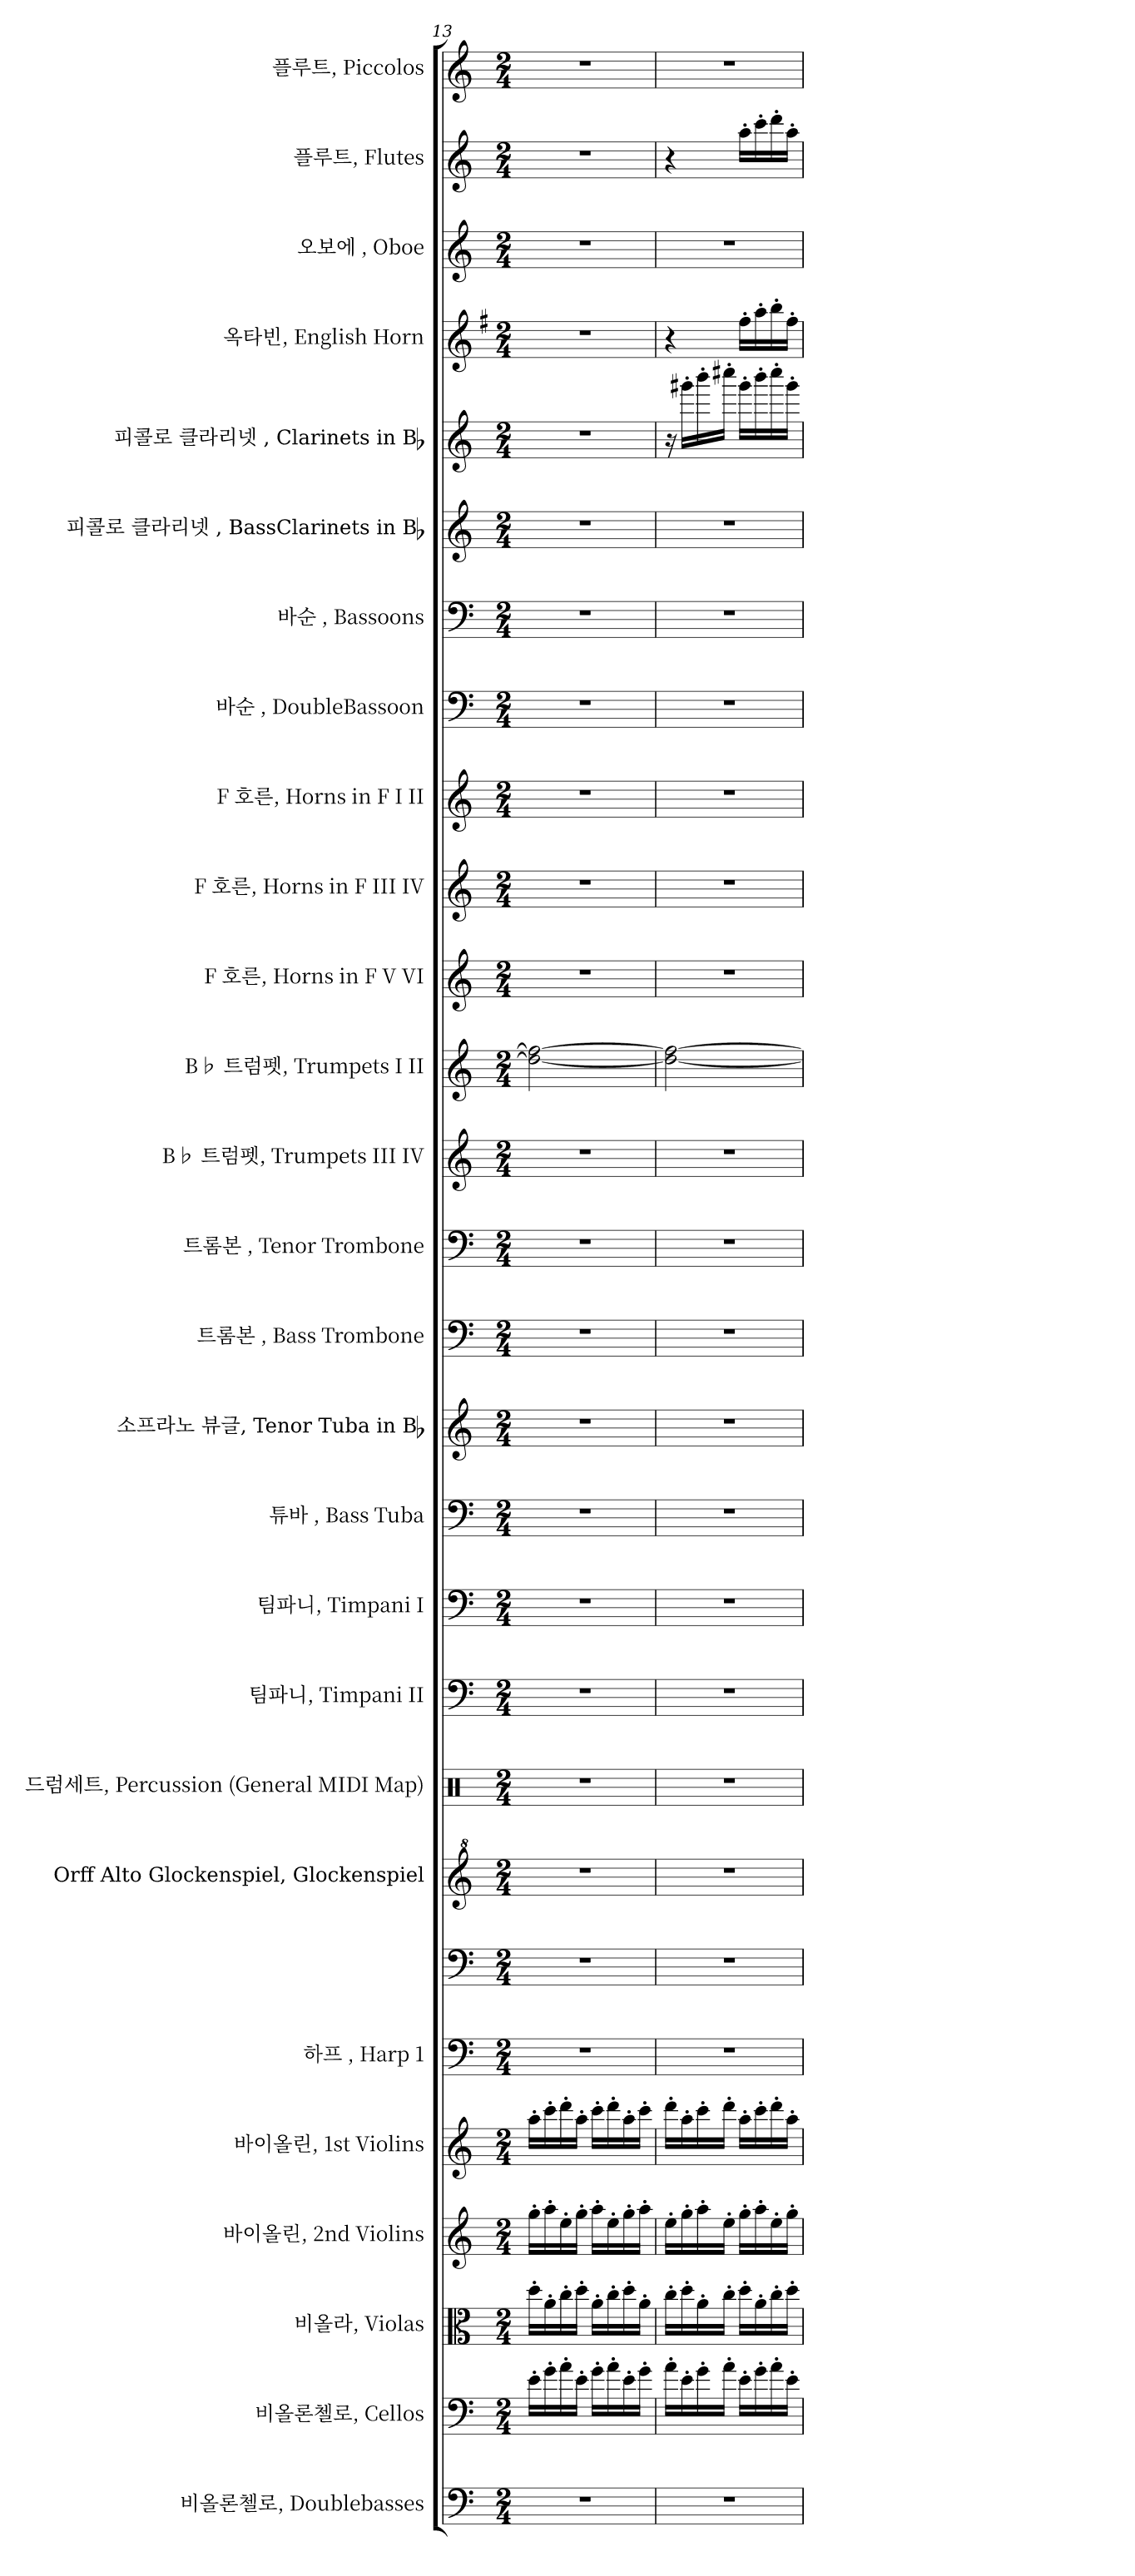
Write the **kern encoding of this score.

**kern	**kern	**kern	**kern	**kern	**kern	**kern	**kern	**kern	**kern	**kern	**kern	**kern	**kern	**kern	**kern	**kern	**kern	**kern	**kern	**kern	**kern	**kern	**kern	**kern	**kern	**kern	**kern
*part27	*part26	*part25	*part24	*part23	*part22	*part22	*part21	*part20	*part19	*part18	*part17	*part16	*part15	*part14	*part13	*part12	*part11	*part10	*part9	*part8	*part7	*part6	*part5	*part4	*part3	*part2	*part1
*staff28	*staff27	*staff26	*staff25	*staff24	*staff23	*staff22	*staff21	*staff20	*staff19	*staff18	*staff17	*staff16	*staff15	*staff14	*staff13	*staff12	*staff11	*staff10	*staff9	*staff8	*staff7	*staff6	*staff5	*staff4	*staff3	*staff2	*staff1
*I"비올론첼로, Doublebasses	*I"비올론첼로, Cellos	*I"비올라, Violas	*I"바이올린, 2nd Violins	*I"바이올린, 1st Violins	*I"하프 , Harp 1	*	*I"Orff Alto Glockenspiel, Glockenspiel	*I"드럼세트, Percussion (General MIDI Map)	*I"팀파니, Timpani II	*I"팀파니, Timpani I	*I"튜바 , Bass Tuba	*I"소프라노 뷰글, Tenor Tuba in Bb	*I"트롬본 , Bass Trombone	*I"트롬본 , Tenor Trombone	*I"B♭ 트럼펫, Trumpets III IV	*I"B♭ 트럼펫, Trumpets I II	*I"F 호른, Horns in F  V  VI	*I"F 호른, Horns in F III IV	*I"F 호른, Horns in F  I  II	*I"바순 , DoubleBassoon	*I"바순 , Bassoons	*I"피콜로 클라리넷 , BassClarinets in Bb	*I"피콜로 클라리넷 , Clarinets in Bb	*I"옥타빈, English Horn	*I"오보에 , Oboe	*I"플루트, Flutes	*I"플루트, Piccolos
*	*	*I'Vlas.	*I'Vlns.	*I'Vlns.	*I'Hrp.	*	*I'O. A. Glk.	*	*I'Timp.	*I'Timp.	*I'Tba.	*	*I'Tbn.	*I'Tbn.	*I'B♭ Tpt.	*I'B♭ Tpt.	*I'F Hn.	*I'F Hn.	*I'F Hn.	*	*I'Bsn.	*	*	*	*I'Ob.	*I'Fl.	*
*clefF4	*clefF4	*clefC3	*clefG2	*clefG2	*clefF4	*clefF4	*clefG^2	*clefX	*clefF4	*clefF4	*clefF4	*clefG2	*clefF4	*clefF4	*clefG2	*clefG2	*clefG2	*clefG2	*clefG2	*clefF4	*clefF4	*clefG2	*clefG2	*clefG2	*clefG2	*clefG2	*clefG2
*	*	*	*	*	*	*	*	*	*	*	*	*	*	*	*ITrd1c2	*ITrd1c2	*ITrd4c7	*ITrd4c7	*ITrd4c7	*	*	*ITrd-5c-8	*ITrd-5c-8	*ITrd4c7	*	*	*
*k[]	*k[]	*k[]	*k[]	*k[]	*k[]	*k[]	*k[]	*k[]	*k[]	*k[]	*k[]	*k[]	*k[]	*k[]	*k[b-e-]	*k[b-e-]	*k[b-]	*k[b-]	*k[b-]	*k[]	*k[]	*k[b-e-a-d-]	*k[b-e-a-d-]	*k[]	*k[]	*k[]	*k[]
*M2/4	*M2/4	*M2/4	*M2/4	*M2/4	*M2/4	*M2/4	*M2/4	*M2/4	*M2/4	*M2/4	*M2/4	*M2/4	*M2/4	*M2/4	*M2/4	*M2/4	*M2/4	*M2/4	*M2/4	*M2/4	*M2/4	*M2/4	*M2/4	*M2/4	*M2/4	*M2/4	*M2/4
=13	=13	=13	=13	=13	=13	=13	=13	=13	=13	=13	=13	=13	=13	=13	=13	=13	=13	=13	=13	=13	=13	=13	=13	=13	=13	=13	=13
2r	16e'\LL	16dd'\LL	16gg'\LL	16aa'\LL	2r	2r	2r	2r	2r	2r	2r	2r	2r	2r	2r	2cc\_ 2ee\_	2r	2r	2r	2r	2r	2r	2r	2r	2r	2r	2r
.	16g'\	16a'\	16aa'\	16ccc'\	.	.	.	.	.	.	.	.	.	.	.	.	.	.	.	.	.	.	.	.	.	.	.
.	16a'\	16cc'\	16ee'\	16ddd'\	.	.	.	.	.	.	.	.	.	.	.	.	.	.	.	.	.	.	.	.	.	.	.
.	16e'\JJ	16dd'\JJ	16gg'\JJ	16aa'\JJ	.	.	.	.	.	.	.	.	.	.	.	.	.	.	.	.	.	.	.	.	.	.	.
.	16g'\LL	16a'\LL	16aa'\LL	16ccc'\LL	.	.	.	.	.	.	.	.	.	.	.	.	.	.	.	.	.	.	.	.	.	.	.
.	16a'\	16cc'\	16ee'\	16ddd'\	.	.	.	.	.	.	.	.	.	.	.	.	.	.	.	.	.	.	.	.	.	.	.
.	16e'\	16dd'\	16gg'\	16aa'\	.	.	.	.	.	.	.	.	.	.	.	.	.	.	.	.	.	.	.	.	.	.	.
.	16g'\JJ	16a'\JJ	16aa'\JJ	16ccc'\JJ	.	.	.	.	.	.	.	.	.	.	.	.	.	.	.	.	.	.	.	.	.	.	.
!!LO:PB:g=z
=14	=14	=14	=14	=14	=14	=14	=14	=14	=14	=14	=14	=14	=14	=14	=14	=14	=14	=14	=14	=14	=14	=14	=14	=14	=14	=14	=14
2r	16a'\LL	16cc'\LL	16ee'\LL	16ddd'\LL	2r	2r	2r	2r	2r	2r	2r	2r	2r	2r	2r	2cc\_ 2ee\_	2r	2r	2r	2r	2r	2r	16r	4r	2r	4r	2r
.	16e'\	16dd'\	16gg'\	16aa'\	.	.	.	.	.	.	.	.	.	.	.	.	.	.	.	.	.	.	16eeeen'\LL	.	.	.	.
.	16g'\	16a'\	16aa'\	16ccc'\	.	.	.	.	.	.	.	.	.	.	.	.	.	.	.	.	.	.	16gggg'\	.	.	.	.
.	16a'\JJ	16cc'\JJ	16ee'\JJ	16ddd'\JJ	.	.	.	.	.	.	.	.	.	.	.	.	.	.	.	.	.	.	16aaaan'\JJ	.	.	.	.
.	16e'\LL	16dd'\LL	16gg'\LL	16aa'\LL	.	.	.	.	.	.	.	.	.	.	.	.	.	.	.	.	.	.	16eeee'\LL	16b'\LL	.	16aa'\LL	.
.	16g'\	16a'\	16aa'\	16ccc'\	.	.	.	.	.	.	.	.	.	.	.	.	.	.	.	.	.	.	16gggg'\	16dd'\	.	16ccc'\	.
.	16a'\	16cc'\	16ee'\	16ddd'\	.	.	.	.	.	.	.	.	.	.	.	.	.	.	.	.	.	.	16aaaa'\	16ee'\	.	16ddd'\	.
.	16e'\JJ	16dd'\JJ	16gg'\JJ	16aa'\JJ	.	.	.	.	.	.	.	.	.	.	.	.	.	.	.	.	.	.	16eeee'\JJ	16b'\JJ	.	16aa'\JJ	.
=	=	=	=	=	=	=	=	=	=	=	=	=	=	=	=	=	=	=	=	=	=	=	=	=	=	=	=
*-	*-	*-	*-	*-	*-	*-	*-	*-	*-	*-	*-	*-	*-	*-	*-	*-	*-	*-	*-	*-	*-	*-	*-	*-	*-	*-	*-
